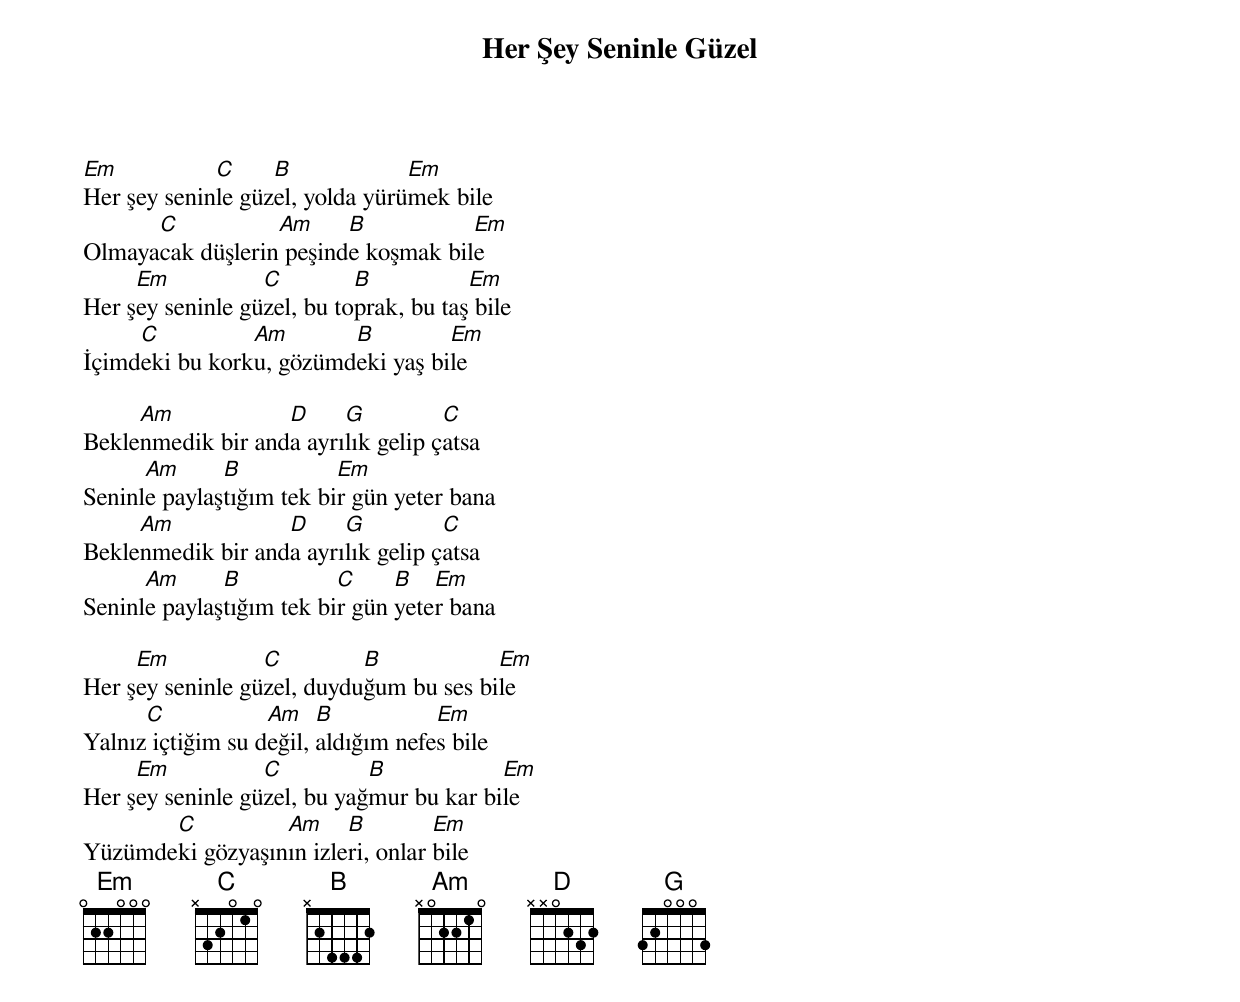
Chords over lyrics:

{title: Her Şey Seninle Güzel}
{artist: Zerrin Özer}

Em           C     B             Em
Her şey seninle güzel, yolda yürümek bile
      C           Am     B           Em
Olmayacak düşlerin peşinde koşmak bile
     Em           C         B           Em
Her şey seninle güzel, bu toprak, bu taş bile
     C          Am       B         Em
İçimdeki bu korku, gözümdeki yaş bile

     Am            D     G          C
Beklenmedik bir anda ayrılık gelip çatsa
      Am      B           Em
Seninle paylaştığım tek bir gün yeter bana
     Am            D     G          C
Beklenmedik bir anda ayrılık gelip çatsa
      Am      B           C     B   Em
Seninle paylaştığım tek bir gün yeter bana

     Em           C         B            Em
Her şey seninle güzel, duyduğum bu ses bile
      C            Am    B           Em
Yalnız içtiğim su değil, aldığım nefes bile
     Em           C          B            Em
Her şey seninle güzel, bu yağmur bu kar bile
       C          Am     B         Em
Yüzümdeki gözyaşının izleri, onlar bile
